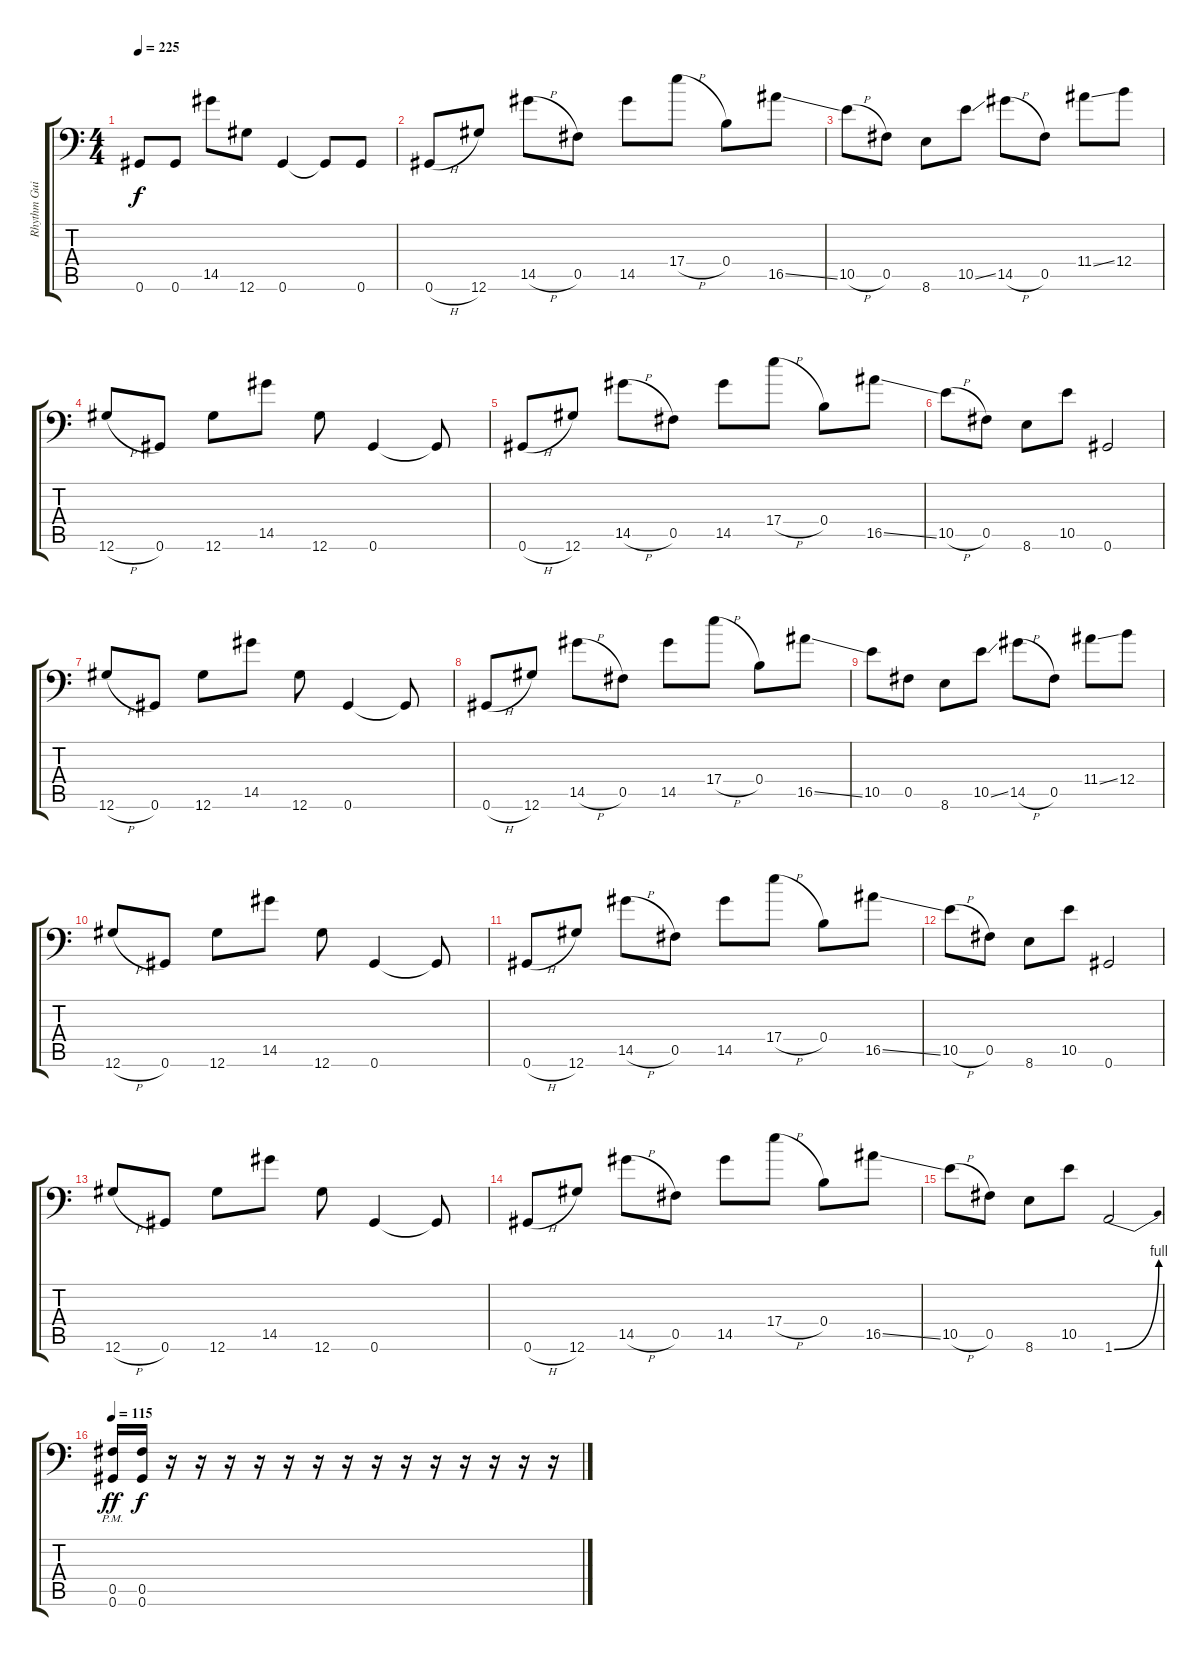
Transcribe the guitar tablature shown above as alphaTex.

\track ("Rhythm Guitar" "Rhythm Gui") {instrument distortionguitar}
\staff {score tabs}
\tuning (Db4 Ab3 E3 B2 Gb2 Ab1) {hide}
\ts (4 4)
\tempo 225
\clef f4
\ks c
0.6{t}.8{dy f} 0.6.8 14.5.8 12.6.8 0.6.4 0.6{t}.8 0.6.8 |
0.6{h}.8 12.6.8 14.5{h}.8 0.5.8 14.5.8 17.4{h}.8 0.4.8 16.5{ss}.8 |
10.5{h}.8 0.5.8 8.6.8 10.5{ss}.8 14.5{h}.8 0.5.8 11.4{ss}.8 12.4.8 |
12.6{h}.8 0.6.8 12.6.8 14.5.8 12.6.8 0.6.4 0.6{t}.8 |
0.6{h}.8 12.6.8 14.5{h}.8 0.5.8 14.5.8 17.4{h}.8 0.4.8 16.5{ss}.8 |
10.5{h}.8 0.5.8 8.6.8 10.5.8 0.6.2 |
12.6{h}.8 0.6.8 12.6.8 14.5.8 12.6.8 0.6.4 0.6{t}.8 |
0.6{h}.8 12.6.8 14.5{h}.8 0.5.8 14.5.8 17.4{h}.8 0.4.8 16.5{ss}.8 |
10.5.8 0.5.8 8.6.8 10.5{ss}.8 14.5{h}.8 0.5.8 11.4{ss}.8 12.4.8 |
12.6{h}.8 0.6.8 12.6.8 14.5.8 12.6.8 0.6.4 0.6{t}.8 |
0.6{h}.8 12.6.8 14.5{h}.8 0.5.8 14.5.8 17.4{h}.8 0.4.8 16.5{ss}.8 |
10.5{h}.8 0.5.8 8.6.8 10.5.8 0.6.2 |
12.6{h}.8 0.6.8 12.6.8 14.5.8 12.6.8 0.6.4 0.6{t}.8 |
0.6{h}.8 12.6.8 14.5{h}.8 0.5.8 14.5.8 17.4{h}.8 0.4.8 16.5{ss}.8 |
10.5{h}.8 0.5.8 8.6.8 10.5.8 1.6{be (bend 0 0 60 4)}.2 |
\tempo 115
(0.5{pm} 0.6{pm}).16{dy ff} (0.5 0.6).16{dy f} r.16 r.16 r.16 r.16 r.16 r.16 r.16 r.16 r.16 r.16 r.16 r.16 r.16 r.16
